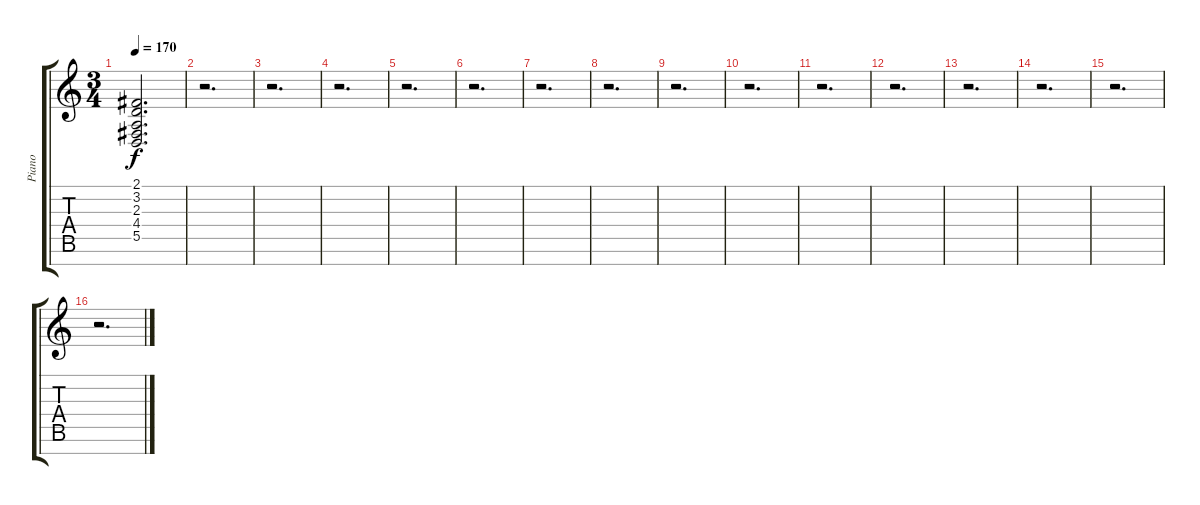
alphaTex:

\track ("Piano" "Piano") {instrument electricgrandpiano}
\staff {score tabs}
\tuning (E4 B3 G3 D3 A2 E2 B1) {hide}
\ts (3 4)
\tempo 170
\clef g2
\ks c
(2.1{t} 3.2{t} 2.3{t} 4.4{t} 5.5{t}).2{d dy f} |
r.2{d} |
r.2{d} |
r.2{d} |
r.2{d} |
r.2{d} |
r.2{d} |
r.2{d} |
r.2{d} |
r.2{d} |
r.2{d} |
r.2{d} |
r.2{d} |
r.2{d} |
r.2{d} |
r.2{d}
